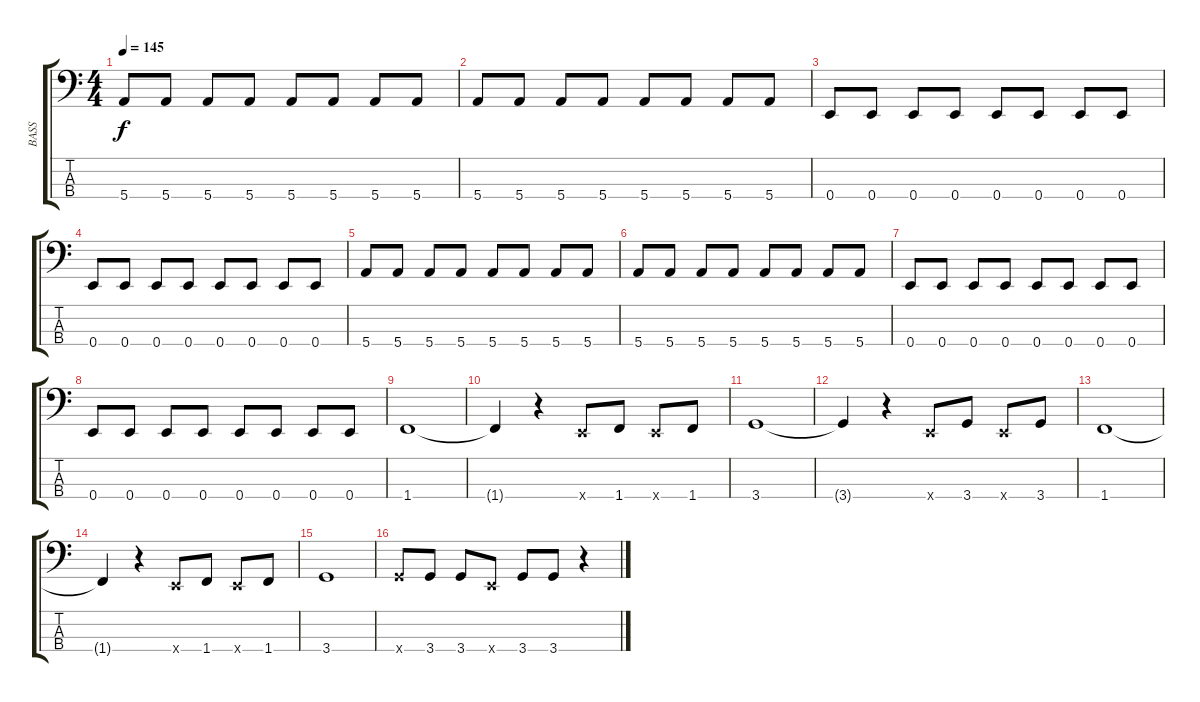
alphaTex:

\track ("BASS" "BASS") {instrument fretlessbass}
\staff {score tabs}
\tuning (G2 D2 A1 E1) {hide}
\ts (4 4)
\tempo 145
\clef f4
\ks c
5.4.8{dy f} 5.4.8 5.4.8 5.4.8 5.4.8 5.4.8 5.4.8 5.4.8 |
5.4.8 5.4.8 5.4.8 5.4.8 5.4.8 5.4.8 5.4.8 5.4.8 |
0.4.8 0.4.8 0.4.8 0.4.8 0.4.8 0.4.8 0.4.8 0.4.8 |
0.4.8 0.4.8 0.4.8 0.4.8 0.4.8 0.4.8 0.4.8 0.4.8 |
5.4.8 5.4.8 5.4.8 5.4.8 5.4.8 5.4.8 5.4.8 5.4.8 |
5.4.8 5.4.8 5.4.8 5.4.8 5.4.8 5.4.8 5.4.8 5.4.8 |
0.4.8 0.4.8 0.4.8 0.4.8 0.4.8 0.4.8 0.4.8 0.4.8 |
0.4.8 0.4.8 0.4.8 0.4.8 0.4.8 0.4.8 0.4.8 0.4.8 |
1.4.1 |
1.4{t}.4 r.4 0.4{x}.8 1.4.8 0.4{x}.8 1.4.8 |
3.4.1 |
3.4{t}.4 r.4 0.4{x}.8 3.4.8 0.4{x}.8 3.4.8 |
1.4.1 |
1.4{t}.4 r.4 0.4{x}.8 1.4.8 0.4{x}.8 1.4.8 |
3.4.1 |
3.4{x}.8 3.4.8 3.4.8 0.4{x}.8 3.4.8 3.4.8 r.4
